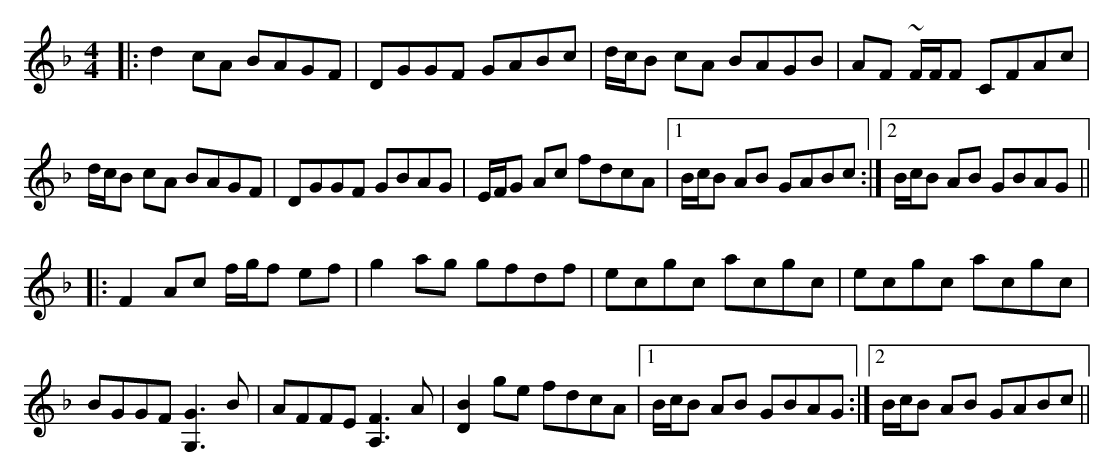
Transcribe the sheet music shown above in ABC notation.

X:1
M:4/4
K:Gdor
|:d2 cA BAGF|DGGF GABc|d/c/B cA BAGB|AF ~F/F/F CFAc|
d/c/B cA BAGF|DGGF GBAG|E/F/G Ac fdcA|1 B/c/B AB GABc:|2 B/c/B AB GBAG||
|:F2 Ac f/g/f ef|g2 ag gfdf|ecgc acgc|ecgc acgc|
BGGF [G,3G3] B|AFFE [A,3F3] A|[B2D2] ge fdcA|1 B/c/B AB GBAG:|2 B/c/B AB GABc||
